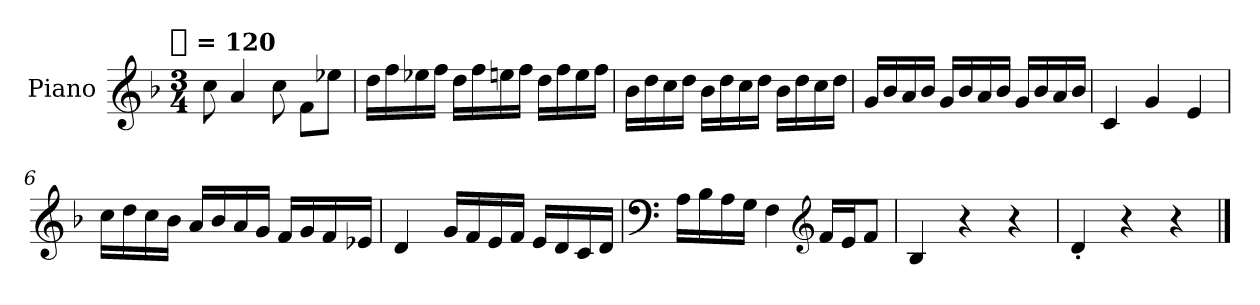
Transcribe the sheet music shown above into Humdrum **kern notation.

**kern
*part1
*staff1
*I"Piano
*I'Pno.
*clefG2
*k[b-]
!!LO:TX:omd:t=[quarter] = 120
*M3/4
*MM120
=1
8cc
4a
8cc
8fL
8ee-XJ
=2
16ddLL
16ff
16ee-X
16ffJJ
16ddLL
16ff
16een
16ffJJ
16ddLL
16ff
16ee
16ffJJ
=3
16b-LL
16dd
16cc
16ddJJ
16b-LL
16dd
16cc
16ddJJ
16b-LL
16dd
16cc
16ddJJ
=4
16gLL
16b-
16a
16b-JJ
16gLL
16b-
16a
16b-JJ
16gLL
16b-
16a
16b-JJ
!!LO:LB:g=z
=5
4c
4g
4e
=6
16ccLL
16dd
16cc
16b-JJ
16aLL
16b-
16a
16gJJ
16fLL
16g
16f
16e-XJJ
=7
4d
16gLL
16f
16e
16fJJ
16eLL
16d
16c
16dJJ
=8
*clefF4
16ALL
16B-
16A
16GJJ
4F
*clefG2
16fLL
16eJ
8fJ
=9
4B-
4r
4r
!!LO:LB:g=z
=10
4d'
4r
4r
==
*-
